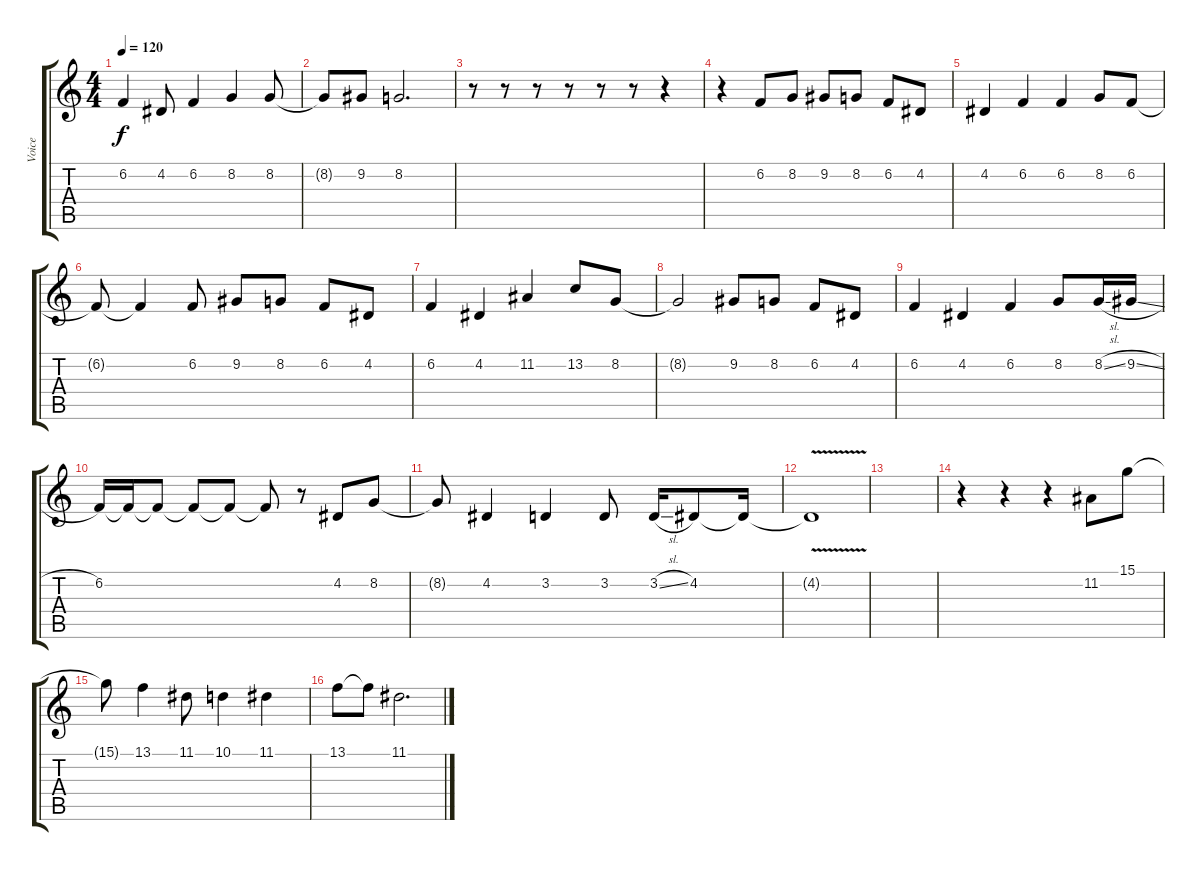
\track ("Voice" "Voice") {instrument clavinet}
\staff {score tabs}
\tuning (E4 B3 G3 D3 A2 E2) {hide}
\ts (4 4)
\tempo 120
\clef g2
\ks c
6.2.4{dy f} 4.2.8 6.2.4 8.2.4 8.2.8 |
8.2{t}.8 9.2.8 8.2.2{d} |
r.8 r.8 r.8 r.8 r.8 r.8 r.4 |
r.4 6.2.8 8.2.8 9.2.8 8.2.8 6.2.8 4.2.8 |
4.2.4 6.2.4 6.2.4 8.2.8 6.2.8 |
6.2{t}.8 6.2{t}.4 6.2.8 9.2.8 8.2.8 6.2.8 4.2.8 |
6.2.4 4.2.4 11.2.4 13.2.8 8.2.8 |
8.2{t}.2 9.2.8 8.2.8 6.2.8 4.2.8 |
6.2.4 4.2.4 6.2.4 8.2.8 8.2{sl}.16 9.2{sl}.16 |
6.2.16 6.2{t}.16 6.2{t}.8 6.2{t}.8 6.2{t}.8 6.2{t}.8 r.8 4.2.8 8.2.8 |
8.2{t}.8 4.2.4 3.2.4 3.2.8 3.2{sl}.16 4.2.8 4.2{t}.16 |
4.2{v t}.1 |
|
r.4 r.4 r.4 11.2.8 15.1.8 |
15.1{t}.8 13.1.4 11.1.8 10.1.4 11.1.4 |
13.1.8 13.1{t}.8 11.1.2{d}
